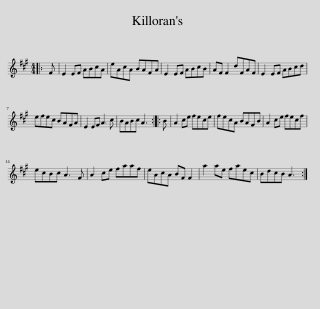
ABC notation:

X:1
L:1/8
M:4/4
I:linebreak $
K:A
V:1 treble
V:1
|: F | E2 EF ABcA | eAcA BAFA | E2 EF ABcB | AF F2 dFAF | %5
 E2 EF ABcd |$ efec BAFA | E2 EF A3 c | BABc A3 :: B | %10
 A2 ce fece | fecA BAFB | A2 ce fecf |$ ecBc A3 F | A2 ce faaf | %15
 eAcA BF F2 | a2 ae faec | BdcB A3 :| %18
